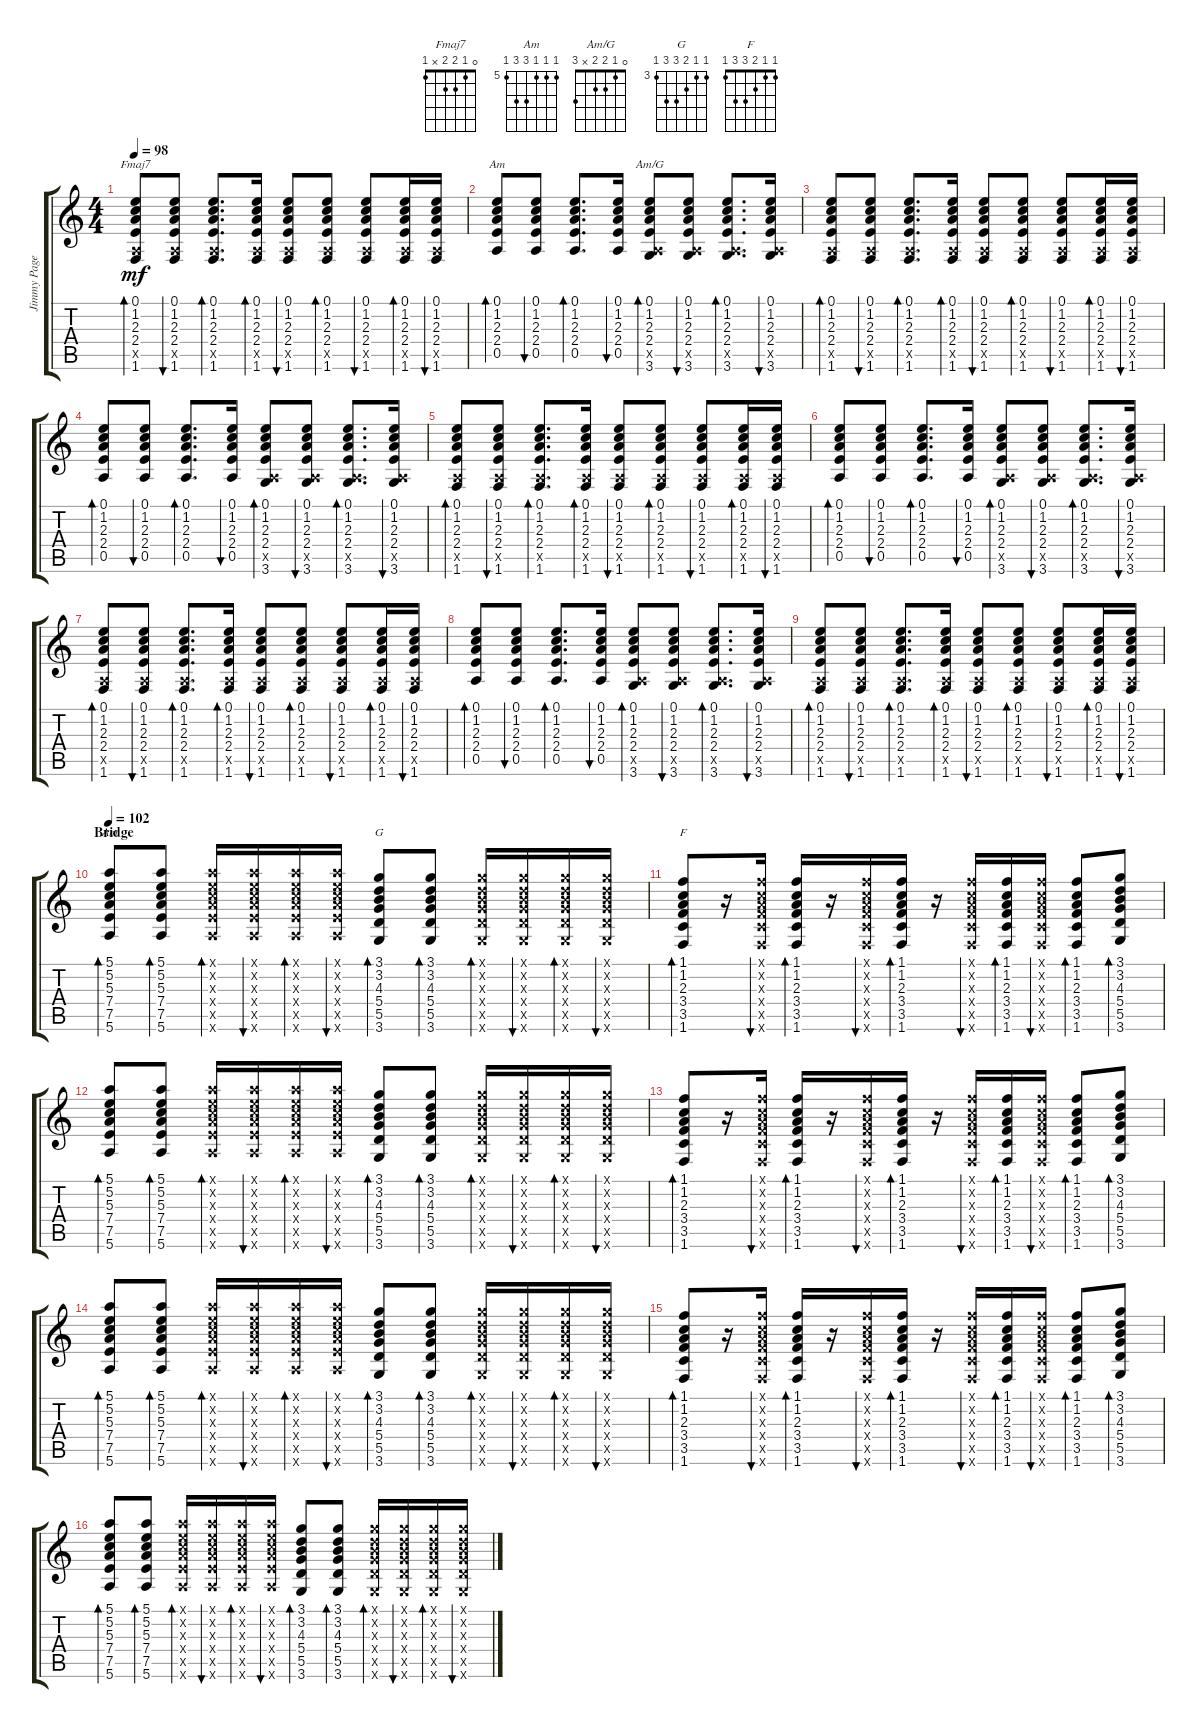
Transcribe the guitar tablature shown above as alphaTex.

\track ("Jimmy Page - Rhythm Electric Guitar 2" "Jimmy Page") {instrument overdrivenguitar}
\staff {score tabs}
\tuning (E4 B3 G3 D3 A2 E2) {hide}
\chord ("Fmaj7" 0 1 2 2 x 1)
\chord ("Am" 0 1 2 2 0 x)
\chord ("Am/G" 0 1 2 2 x 3)
\chord ("Am" 5 5 5 7 7 5) {firstfret 5}
\chord ("G" 3 3 4 5 5 3) {firstfret 3}
\chord ("F" 1 1 2 3 3 1)
\ts (4 4)
\tempo 98
\clef g2
\ks c
(0.1 1.2 2.3 2.4 0.5{x} 1.6).8{bd 30 ch "Fmaj7" dy mf} (0.1 1.2 2.3 2.4 0.5{x} 1.6).8{bu 30} (0.1 1.2 2.3 2.4 0.5{x} 1.6).8{d bd 30} (0.1 1.2 2.3 2.4 0.5{x} 1.6).16{bd 30} (0.1 1.2 2.3 2.4 0.5{x} 1.6).8{bu 30} (0.1 1.2 2.3 2.4 0.5{x} 1.6).8{bd 30} (0.1 1.2 2.3 2.4 0.5{x} 1.6).8{bu 30} (0.1 1.2 2.3 2.4 0.5{x} 1.6).16{bd 30} (0.1 1.2 2.3 2.4 0.5{x} 1.6).16{bu 30} |
(0.1 1.2 2.3 2.4 0.5).8{bd 30 ch "Am"} (0.1 1.2 2.3 2.4 0.5).8{bu 30} (0.1 1.2 2.3 2.4 0.5).8{d bd 30} (0.1 1.2 2.3 2.4 0.5).16{bu 30} (0.1 1.2 2.3 2.4 0.5{x} 3.6).8{bd 30 ch "Am/G"} (0.1 1.2 2.3 2.4 0.5{x} 3.6).8{bu 30} (0.1 1.2 2.3 2.4 0.5{x} 3.6).8{d bd 30} (0.1 1.2 2.3 2.4 0.5{x} 3.6).16{bu 30} |
(0.1 1.2 2.3 2.4 0.5{x} 1.6).8{bd 30} (0.1 1.2 2.3 2.4 0.5{x} 1.6).8{bu 30} (0.1 1.2 2.3 2.4 0.5{x} 1.6).8{d bd 30} (0.1 1.2 2.3 2.4 0.5{x} 1.6).16{bd 30} (0.1 1.2 2.3 2.4 0.5{x} 1.6).8{bu 30} (0.1 1.2 2.3 2.4 0.5{x} 1.6).8{bd 30} (0.1 1.2 2.3 2.4 0.5{x} 1.6).8{bu 30} (0.1 1.2 2.3 2.4 0.5{x} 1.6).16{bd 30} (0.1 1.2 2.3 2.4 0.5{x} 1.6).16{bu 30} |
(0.1 1.2 2.3 2.4 0.5).8{bd 30} (0.1 1.2 2.3 2.4 0.5).8{bu 30} (0.1 1.2 2.3 2.4 0.5).8{d bd 30} (0.1 1.2 2.3 2.4 0.5).16{bu 30} (0.1 1.2 2.3 2.4 0.5{x} 3.6).8{bd 30} (0.1 1.2 2.3 2.4 0.5{x} 3.6).8{bu 30} (0.1 1.2 2.3 2.4 0.5{x} 3.6).8{d bd 30} (0.1 1.2 2.3 2.4 0.5{x} 3.6).16{bu 30} |
(0.1 1.2 2.3 2.4 0.5{x} 1.6).8{bd 30} (0.1 1.2 2.3 2.4 0.5{x} 1.6).8{bu 30} (0.1 1.2 2.3 2.4 0.5{x} 1.6).8{d bd 30} (0.1 1.2 2.3 2.4 0.5{x} 1.6).16{bd 30} (0.1 1.2 2.3 2.4 0.5{x} 1.6).8{bu 30} (0.1 1.2 2.3 2.4 0.5{x} 1.6).8{bd 30} (0.1 1.2 2.3 2.4 0.5{x} 1.6).8{bu 30} (0.1 1.2 2.3 2.4 0.5{x} 1.6).16{bd 30} (0.1 1.2 2.3 2.4 0.5{x} 1.6).16{bu 30} |
(0.1 1.2 2.3 2.4 0.5).8{bd 30} (0.1 1.2 2.3 2.4 0.5).8{bu 30} (0.1 1.2 2.3 2.4 0.5).8{d bd 30} (0.1 1.2 2.3 2.4 0.5).16{bu 30} (0.1 1.2 2.3 2.4 0.5{x} 3.6).8{bd 30} (0.1 1.2 2.3 2.4 0.5{x} 3.6).8{bu 30} (0.1 1.2 2.3 2.4 0.5{x} 3.6).8{d bd 30} (0.1 1.2 2.3 2.4 0.5{x} 3.6).16{bu 30} |
(0.1 1.2 2.3 2.4 0.5{x} 1.6).8{bd 30} (0.1 1.2 2.3 2.4 0.5{x} 1.6).8{bu 30} (0.1 1.2 2.3 2.4 0.5{x} 1.6).8{d bd 30} (0.1 1.2 2.3 2.4 0.5{x} 1.6).16{bd 30} (0.1 1.2 2.3 2.4 0.5{x} 1.6).8{bu 30} (0.1 1.2 2.3 2.4 0.5{x} 1.6).8{bd 30} (0.1 1.2 2.3 2.4 0.5{x} 1.6).8{bu 30} (0.1 1.2 2.3 2.4 0.5{x} 1.6).16{bd 30} (0.1 1.2 2.3 2.4 0.5{x} 1.6).16{bu 30} |
(0.1 1.2 2.3 2.4 0.5).8{bd 30} (0.1 1.2 2.3 2.4 0.5).8{bu 30} (0.1 1.2 2.3 2.4 0.5).8{d bd 30} (0.1 1.2 2.3 2.4 0.5).16{bu 30} (0.1 1.2 2.3 2.4 0.5{x} 3.6).8{bd 30} (0.1 1.2 2.3 2.4 0.5{x} 3.6).8{bu 30} (0.1 1.2 2.3 2.4 0.5{x} 3.6).8{d bd 30} (0.1 1.2 2.3 2.4 0.5{x} 3.6).16{bu 30} |
(0.1 1.2 2.3 2.4 0.5{x} 1.6).8{bd 30} (0.1 1.2 2.3 2.4 0.5{x} 1.6).8{bu 30} (0.1 1.2 2.3 2.4 0.5{x} 1.6).8{d bd 30} (0.1 1.2 2.3 2.4 0.5{x} 1.6).16{bd 30} (0.1 1.2 2.3 2.4 0.5{x} 1.6).8{bu 30} (0.1 1.2 2.3 2.4 0.5{x} 1.6).8{bd 30} (0.1 1.2 2.3 2.4 0.5{x} 1.6).8{bu 30} (0.1 1.2 2.3 2.4 0.5{x} 1.6).16{bd 30} (0.1 1.2 2.3 2.4 0.5{x} 1.6).16{bu 30} |
\section ("" "Bridge")
\tempo 102
(5.1 5.2 5.3 7.4 7.5 5.6).8{bd 30 ch "Am"} (5.1 5.2 5.3 7.4 7.5 5.6).8{bd 30} (5.1{x} 5.2{x} 5.3{x} 7.4{x} 7.5{x} 5.6{x}).16{bd 30} (5.1{x} 5.2{x} 5.3{x} 7.4{x} 7.5{x} 5.6{x}).16{bu 30} (5.1{x} 5.2{x} 5.3{x} 7.4{x} 7.5{x} 5.6{x}).16{bd 30} (5.1{x} 5.2{x} 5.3{x} 7.4{x} 7.5{x} 5.6{x}).16{bu 30} (3.1 3.2 4.3 5.4 5.5 3.6).8{bd 30 ch "G"} (3.1 3.2 4.3 5.4 5.5 3.6).8{bd 30} (3.1{x} 3.2{x} 4.3{x} 5.4{x} 5.5{x} 3.6{x}).16{bd 30} (3.1{x} 3.2{x} 4.3{x} 5.4{x} 5.5{x} 3.6{x}).16{bu 30} (3.1{x} 3.2{x} 4.3{x} 5.4{x} 5.5{x} 3.6{x}).16{bd 30} (3.1{x} 3.2{x} 4.3{x} 5.4{x} 5.5{x} 3.6{x}).16{bu 30} |
(1.1 1.2 2.3 3.4 3.5 1.6).8{bd 30 ch "F"} r.16 (1.1{x} 1.2{x} 2.3{x} 3.4{x} 3.5{x} 1.6{x}).16{bu 30} (1.1 1.2 2.3 3.4 3.5 1.6).16{bd 30} r.16 (1.1{x} 1.2{x} 2.3{x} 3.4{x} 3.5{x} 1.6{x}).16{bu 30} (1.1 1.2 2.3 3.4 3.5 1.6).16{bd 30} r.16 (1.1{x} 1.2{x} 2.3{x} 3.4{x} 3.5{x} 1.6{x}).16{bu 30} (1.1 1.2 2.3 3.4 3.5 1.6).16{bd 30} (1.1{x} 1.2{x} 2.3{x} 3.4{x} 3.5{x} 1.6{x}).16{bu 30} (1.1 1.2 2.3 3.4 3.5 1.6).8{bd 30} (3.1 3.2 4.3 5.4 5.5 3.6).8{bd 30} |
(5.1 5.2 5.3 7.4 7.5 5.6).8{bd 30} (5.1 5.2 5.3 7.4 7.5 5.6).8{bd 30} (5.1{x} 5.2{x} 5.3{x} 7.4{x} 7.5{x} 5.6{x}).16{bd 30} (5.1{x} 5.2{x} 5.3{x} 7.4{x} 7.5{x} 5.6{x}).16{bu 30} (5.1{x} 5.2{x} 5.3{x} 7.4{x} 7.5{x} 5.6{x}).16{bd 30} (5.1{x} 5.2{x} 5.3{x} 7.4{x} 7.5{x} 5.6{x}).16{bu 30} (3.1 3.2 4.3 5.4 5.5 3.6).8{bd 30} (3.1 3.2 4.3 5.4 5.5 3.6).8{bd 30} (3.1{x} 3.2{x} 4.3{x} 5.4{x} 5.5{x} 3.6{x}).16{bd 30} (3.1{x} 3.2{x} 4.3{x} 5.4{x} 5.5{x} 3.6{x}).16{bu 30} (3.1{x} 3.2{x} 4.3{x} 5.4{x} 5.5{x} 3.6{x}).16{bd 30} (3.1{x} 3.2{x} 4.3{x} 5.4{x} 5.5{x} 3.6{x}).16{bu 30} |
(1.1 1.2 2.3 3.4 3.5 1.6).8{bd 30} r.16 (1.1{x} 1.2{x} 2.3{x} 3.4{x} 3.5{x} 1.6{x}).16{bu 30} (1.1 1.2 2.3 3.4 3.5 1.6).16{bd 30} r.16 (1.1{x} 1.2{x} 2.3{x} 3.4{x} 3.5{x} 1.6{x}).16{bu 30} (1.1 1.2 2.3 3.4 3.5 1.6).16{bd 30} r.16 (1.1{x} 1.2{x} 2.3{x} 3.4{x} 3.5{x} 1.6{x}).16{bu 30} (1.1 1.2 2.3 3.4 3.5 1.6).16{bd 30} (1.1{x} 1.2{x} 2.3{x} 3.4{x} 3.5{x} 1.6{x}).16{bu 30} (1.1 1.2 2.3 3.4 3.5 1.6).8{bd 30} (3.1 3.2 4.3 5.4 5.5 3.6).8{bd 30} |
(5.1 5.2 5.3 7.4 7.5 5.6).8{bd 30} (5.1 5.2 5.3 7.4 7.5 5.6).8{bd 30} (5.1{x} 5.2{x} 5.3{x} 7.4{x} 7.5{x} 5.6{x}).16{bd 30} (5.1{x} 5.2{x} 5.3{x} 7.4{x} 7.5{x} 5.6{x}).16{bu 30} (5.1{x} 5.2{x} 5.3{x} 7.4{x} 7.5{x} 5.6{x}).16{bd 30} (5.1{x} 5.2{x} 5.3{x} 7.4{x} 7.5{x} 5.6{x}).16{bu 30} (3.1 3.2 4.3 5.4 5.5 3.6).8{bd 30} (3.1 3.2 4.3 5.4 5.5 3.6).8{bd 30} (3.1{x} 3.2{x} 4.3{x} 5.4{x} 5.5{x} 3.6{x}).16{bd 30} (3.1{x} 3.2{x} 4.3{x} 5.4{x} 5.5{x} 3.6{x}).16{bu 30} (3.1{x} 3.2{x} 4.3{x} 5.4{x} 5.5{x} 3.6{x}).16{bd 30} (3.1{x} 3.2{x} 4.3{x} 5.4{x} 5.5{x} 3.6{x}).16{bu 30} |
(1.1 1.2 2.3 3.4 3.5 1.6).8{bd 30} r.16 (1.1{x} 1.2{x} 2.3{x} 3.4{x} 3.5{x} 1.6{x}).16{bu 30} (1.1 1.2 2.3 3.4 3.5 1.6).16{bd 30} r.16 (1.1{x} 1.2{x} 2.3{x} 3.4{x} 3.5{x} 1.6{x}).16{bu 30} (1.1 1.2 2.3 3.4 3.5 1.6).16{bd 30} r.16 (1.1{x} 1.2{x} 2.3{x} 3.4{x} 3.5{x} 1.6{x}).16{bu 30} (1.1 1.2 2.3 3.4 3.5 1.6).16{bd 30} (1.1{x} 1.2{x} 2.3{x} 3.4{x} 3.5{x} 1.6{x}).16{bu 30} (1.1 1.2 2.3 3.4 3.5 1.6).8{bd 30} (3.1 3.2 4.3 5.4 5.5 3.6).8{bd 30} |
(5.1 5.2 5.3 7.4 7.5 5.6).8{bd 30} (5.1 5.2 5.3 7.4 7.5 5.6).8{bd 30} (5.1{x} 5.2{x} 5.3{x} 7.4{x} 7.5{x} 5.6{x}).16{bd 30} (5.1{x} 5.2{x} 5.3{x} 7.4{x} 7.5{x} 5.6{x}).16{bu 30} (5.1{x} 5.2{x} 5.3{x} 7.4{x} 7.5{x} 5.6{x}).16{bd 30} (5.1{x} 5.2{x} 5.3{x} 7.4{x} 7.5{x} 5.6{x}).16{bu 30} (3.1 3.2 4.3 5.4 5.5 3.6).8{bd 30} (3.1 3.2 4.3 5.4 5.5 3.6).8{bd 30} (3.1{x} 3.2{x} 4.3{x} 5.4{x} 5.5{x} 3.6{x}).16{bd 30} (3.1{x} 3.2{x} 4.3{x} 5.4{x} 5.5{x} 3.6{x}).16{bu 30} (3.1{x} 3.2{x} 4.3{x} 5.4{x} 5.5{x} 3.6{x}).16{bd 30} (3.1{x} 3.2{x} 4.3{x} 5.4{x} 5.5{x} 3.6{x}).16{bu 30}
